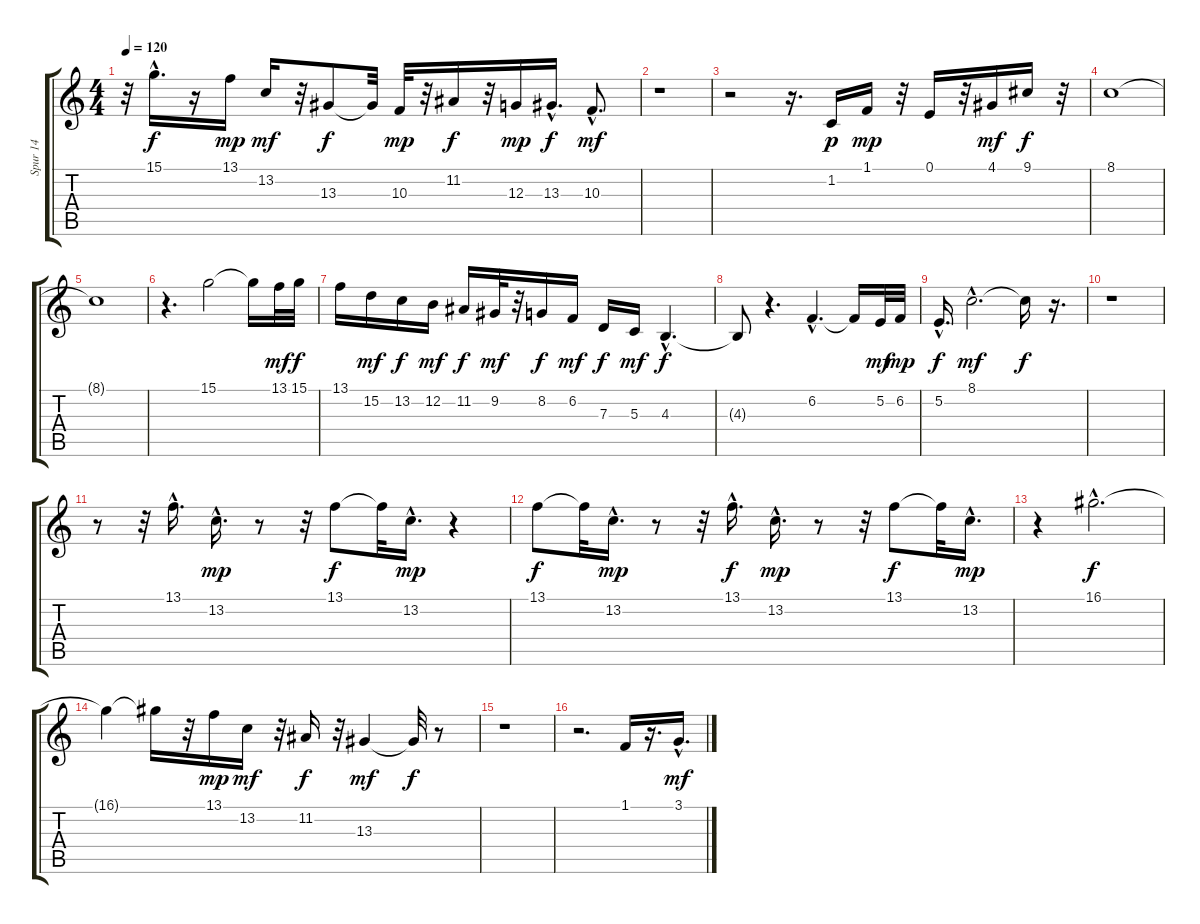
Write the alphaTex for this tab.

\track ("Spur 14" "Spur 14") {instrument oboe}
\staff {score tabs}
\tuning (E4 B3 G3 D3 A2 E2) {hide}
\ts (4 4)
\tempo 120
\clef g2
\ks c
r.32{dy f} 15.1{hac}.16{d} r.16 13.1.16{dy mp} 13.2.16{dy mf} r.32 13.3.8{dy f} 13.3{t}.32 10.3.32{dy mp} r.32 11.2.16{dy f} r.32 12.3.16{dy mp} 13.3{hac}.16{d dy f} 10.3{hac}.8{d dy mf} |
r.1 |
r.2 r.16{d} 1.2.16{dy p} 1.1.16{dy mp} r.32 0.1.16 r.32 4.1.16{dy mf} 9.1.16{dy f} r.32 |
8.1.1 |
8.1{t}.1 |
r.4{d} 15.1.2 15.1{t}.16 13.1.32{dy mf} 15.1.32{dy f} |
13.1.16 15.2.16{dy mf} 13.2.16{dy f} 12.2.16{dy mf} 11.2.16{dy f} 9.2.32{dy mf} r.32 8.2.16{dy f} 6.2.16{dy mf} 7.3.16{dy f} 5.3.16{dy mf} 4.3{hac}.4{d dy f} |
4.3{t}.8 r.4{d} 6.2{hac}.4{d} 6.2{t}.16 5.2.32{dy mf} 6.2.32{dy mp} |
5.2{hac}.16{d dy f} 8.1{hac}.2{d dy mf} 8.1{t}.16{dy f} r.16{d} |
r.1 |
r.8 r.32 13.1{hac}.16{d} 13.2{hac}.16{d dy mp} r.8 r.32 13.1.8{dy f} 13.1{t}.32 13.2{hac}.16{d dy mp} r.4 |
13.1.8{dy f} 13.1{t}.32 13.2{hac}.16{d dy mp} r.8 r.32 13.1{hac}.16{d dy f} 13.2{hac}.16{d dy mp} r.8 r.32 13.1.8{dy f} 13.1{t}.32 13.2{hac}.16{d dy mp} |
r.4 16.1{hac}.2{d dy f} |
16.1{t}.4 16.1{t}.16 r.32 13.1.16{dy mp} 13.2.16{dy mf} r.32 11.2.16{dy f} r.32 13.3.4{dy mf} 13.3{t}.32{dy f} r.8 |
r.1 |
r.2{d} 1.1.16 r.16{d} 3.1{hac}.16{d dy mf}
